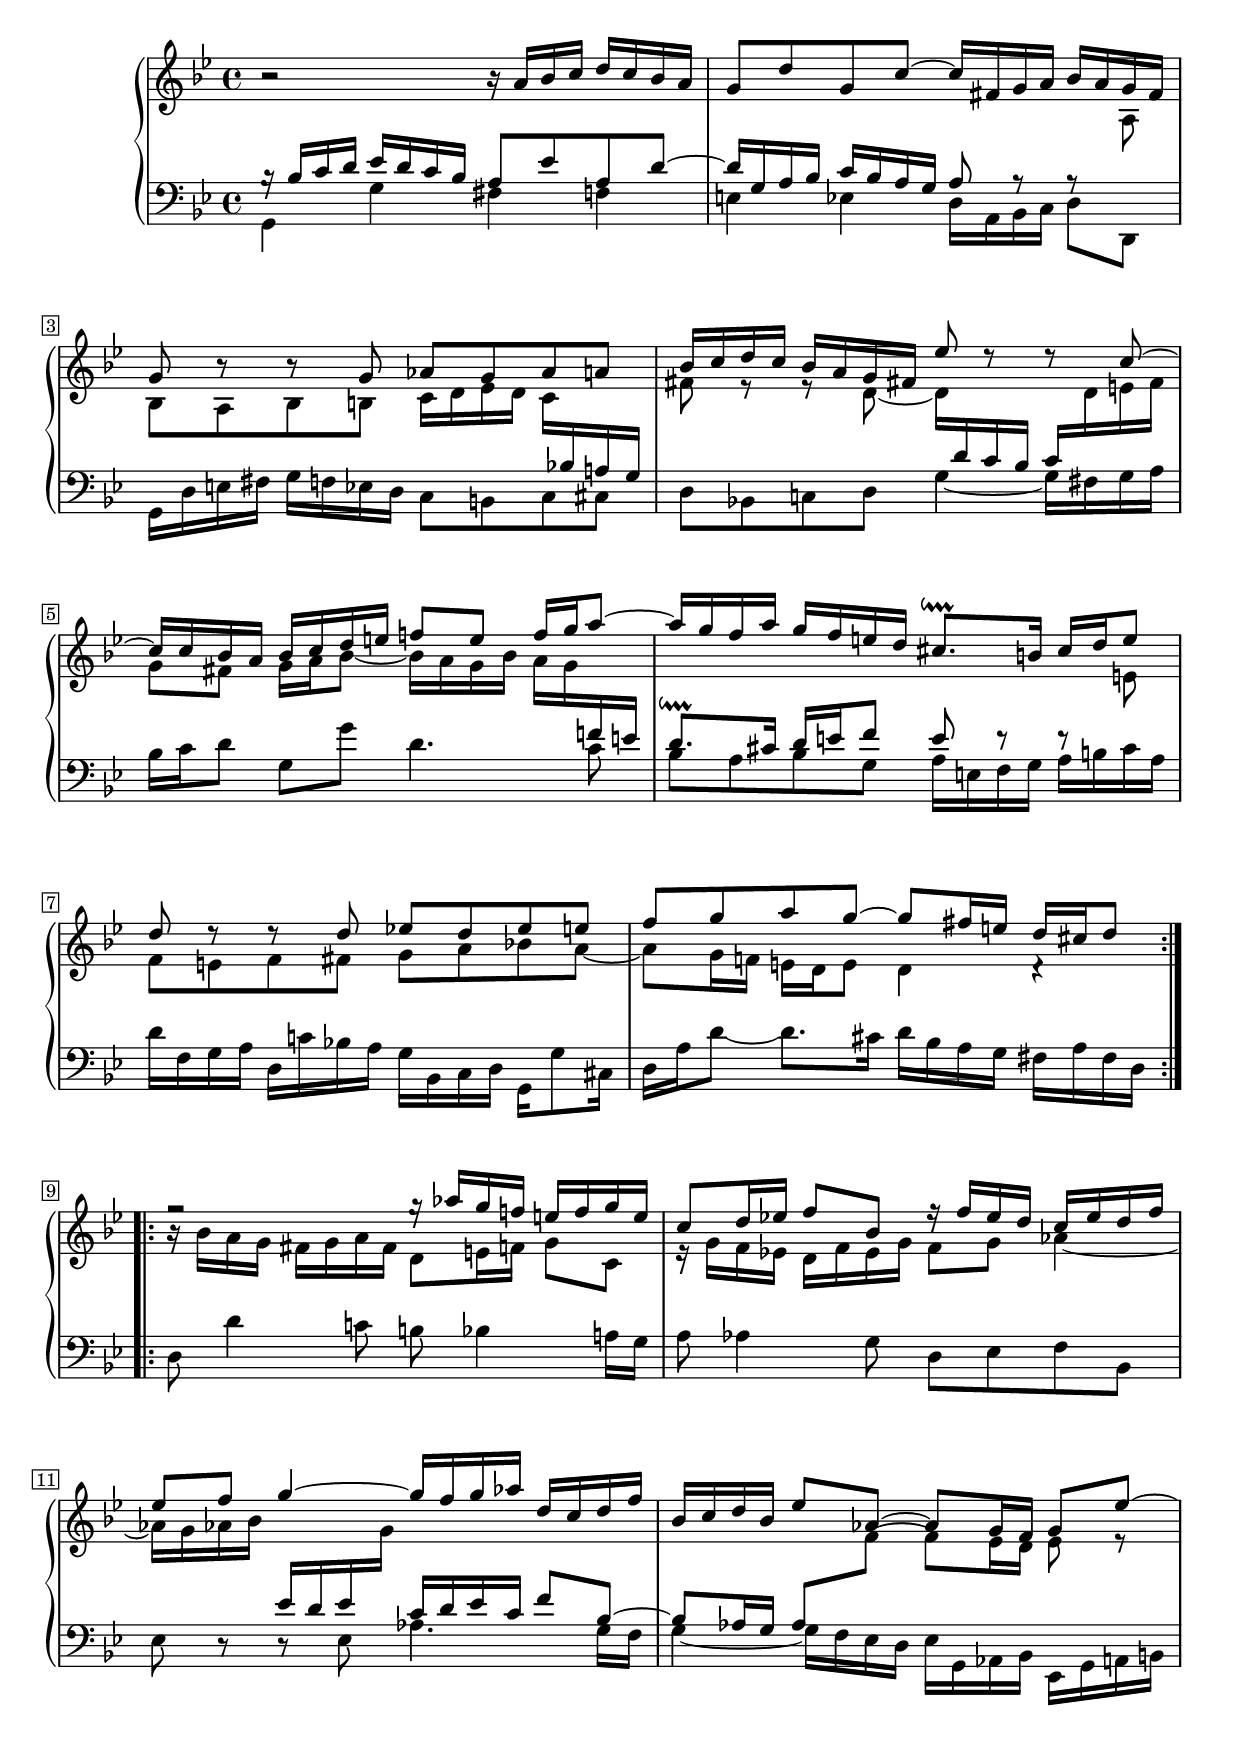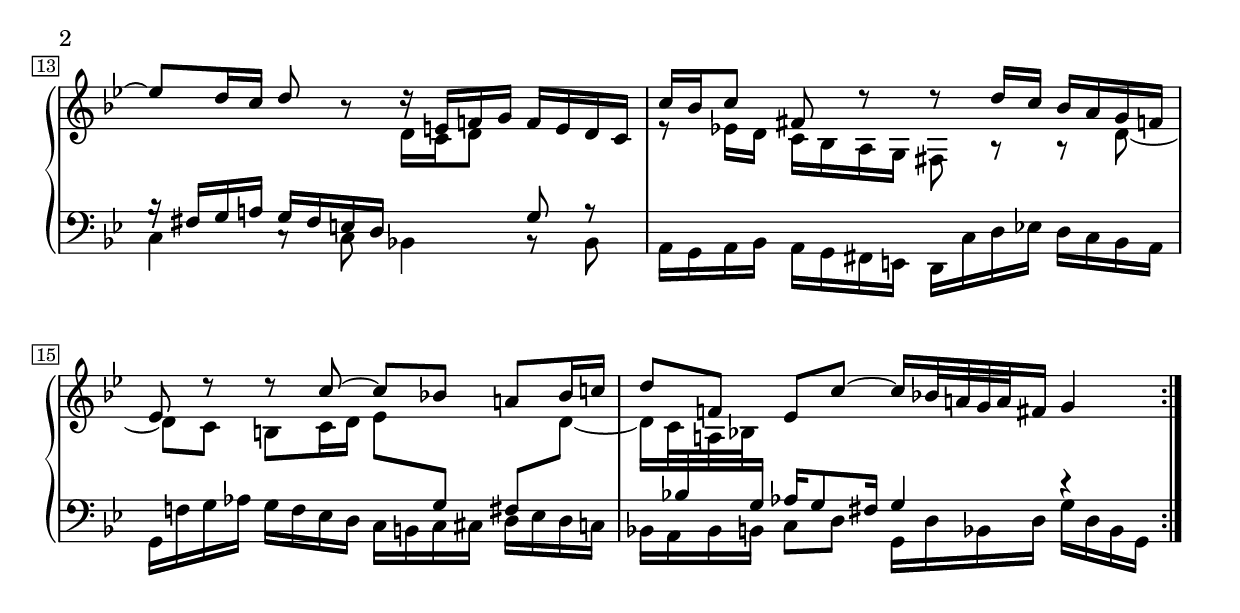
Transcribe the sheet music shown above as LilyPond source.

Global = {
  \key g \minor
  \time 4/4
  \include "../global.ly"
}

staffLower = \change Staff = "lower"
staffUpper = \change Staff = "upper"

Sopran = \context Voice = "one" \relative c'' {
  \voiceOne
  \label #'VariatioXXI
  \override MultiMeasureRest.staff-position = #0
  \override Rest.staff-position = #0
  \repeat volta 2 {
  %1
  | b2\rest b16\rest a[ bes c] d[ c bes a]
  | g8[ d' g, c~] c16[ fis, g a] bes[ a g fis]
  | g8 b\rest b\rest g as[ g as a]
  | bes16[ c d c] bes[ a g fis!] es'8 d\rest d\rest c~
  %5
  | c16[ c bes a] bes[ c d e] f!8[ e] f16[ g a8~]
  | a16[ g f a] g[ f e d] cis8.\downprall[ b16] cis[ d e8]
  | d d\rest d\rest d ees![ d es e]
  | f[ g a g~] g[ fis16 e] d[ cis d8]
  }
  \break
  \repeat volta 2 {
  | f2\rest g16\rest as16[ g16 f!] e[ f g e]
  %10
  | c8[ d16 es!] f8[ bes,] f'16\rest f[ es d] c[ es d f]
  | es8[ f] g4~ g16[ f g as] d,[ c d f]
  | bes,[ c d bes] es8[ as,~] as[ g16 f] g8[ es'8~]
  | es8[ d16 c] d8 r d16\rest e,[ f! g] f[ e d c]
  | c'[ bes c8] fis, d'\rest d\rest d16[ c] bes[ a g f]
  %15
  | es8 d'\rest d\rest c~ c[ bes!] a[ bes16 c]
  | d8[ f,!] es[ c'~] c16[ bes32 a g a fis16] g4
  }
  \fine
}

Alto = \context Voice = "two" \relative c' {
  \voiceTwo
  \override MultiMeasureRest.staff-position = #-4
  \override Rest.staff-position = #0
  \repeat volta 2 {
  %1
  | \staffLower\stemUp\tieUp b16\rest bes[ c d] es[ d c bes] a8[ es' a, d~]
  | d16[ g, a bes] c[ bes a g] a8 a\rest a\rest \staffUpper\stemDown a
  | bes[ a bes b] c16[ d es d] c[ \staffLower\stemUp bes a g]
  | \staffUpper\stemDown\tieDown fis'8 e\rest e\rest d~ d16[ \staffLower\stemUp d c bes] c[ \staffUpper\stemDown d e fis]
  %5
  | g8[ fis] g16[ a bes8~] bes16[ a g bes] a[ g \staffLower\stemUp f e]
  | \once\override Voice.Script.X-offset = #0.8
    d8.^\downprall[ cis16] d[ e f8] e e\rest e\rest \staffUpper\stemDown e
  | f[ e f fis] g[ a bes a~]
  | a[ g16 f] e[ d e8] d4 d\rest
  }
  \repeat volta 2 {
  | r16 bes'[ a g] fis[ g a fis] d8[ e16 f] g8[ c,]
  %10
  | e16\rest g[ f es!] d[ f es g] f8 g as4~
  | as16[ g as bes] \staffLower\stemUp es,[ d es \staffUpper\stemDown g] \staffLower\stemUp\tieUp c,[ d es c] f8[ bes,~]
  | bes[ as16 g] as8[ \staffUpper\stemDown f'~] f[ es16 d] es8 e\rest
  | \staffLower\stemUp b16\rest fis16[ g a] g[ fis e d] \staffUpper\stemDown d'[ c d8] \staffLower\stemUp g, a\rest
  | \staffUpper\stemDown\tieDown e'8\rest es16[ d] c[ bes a g] fis8 a\rest a\rest d~
  %15
  | d8[ c] b[ c16 d] es8[ \staffLower\stemUp g,] fis[ \staffUpper\stemDown d'~]
  | \override Beam.positions = #'(-7 . -7)
    d16[ c32 \staffLower\stemUp bes \staffUpper\stemDown a bes \staffLower\stemUp g16]
    \revert Beam.positions
    as[ g8 fis16] g4 d'\rest
  }
}

Bass = \context Voice = "four" \relative c {
  \voiceFour
  \override MultiMeasureRest.staff-position = #0
  \override Rest.staff-position = #0
  \repeat volta 2 {
  %1
  | g4 g' fis f
  | e es d16[ a bes c] d8[ d,]
  | g16[ d' e fis] g[ f es d] c8[ b c cis]
  | d[ bes c d] g4~ g16[ fis g a]
  %5
  | bes[ c d8] g,[ g'] d4. c8
  | bes[ a bes g] a16[ e f g] a[ b cis a]
  | d[ f, g a] d,[ c' bes a] g[ bes, c d] g,[ g'8 cis,16]
  | d[ a' d8~] d8.[ cis16] d[ bes a g] fis[ a fis d]
  }
  \repeat volta 2 {
  | d8 d'4 c8 b bes4 a!16[ g]
  %10
  | a8 as4 g8 d[ es f bes,]
  | es r r es as4. g16[ f]
  | g4~ g16[ f es d] es[ g, as bes] es,[ g a b]
  | c4 c8\rest c bes!4 b8\rest bes
  | a16[ g a bes] a[ g fis e] d[ c' d es!] d[ c bes a]
  %15
  | g[ f' g as] g[ f es d] c[ b c cis] d[ es d c]
  | bes[ a bes b] c8[ d] g,16[ d' bes d] g[ d bes g]
  }
  \fine
}

\score {
  \new PianoStaff
  <<
    \accidentalStyle Score.piano
    \context Staff = "upper" <<
      \set Staff.midiInstrument = #"acoustic grand"
      \Global
      \clef treble
      \Sopran
      \Alto
    >>
    \context Staff = "lower" <<
      \set Staff.midiInstrument = #"acoustic grand"
      \Global
      \clef bass
      \Bass
    >>
  >>
  \header {
    composer = ##f % "Johann Sebastian Bach"
    opus = ##f % "BWV 988"
    title = \markup { \smallCaps "Variatio 21" }
    subtitle = \markup { "Canone alla Settima" }
    subsubtitle = ##f
  }
  \layout {
    \context {
      \PianoStaff
      % More space between staves in the same PianoStaff
      \override StaffGrouper.staff-staff-spacing.minimum-distance = 12
    }
  }
  \midi { \tempo 4=50 }
}
